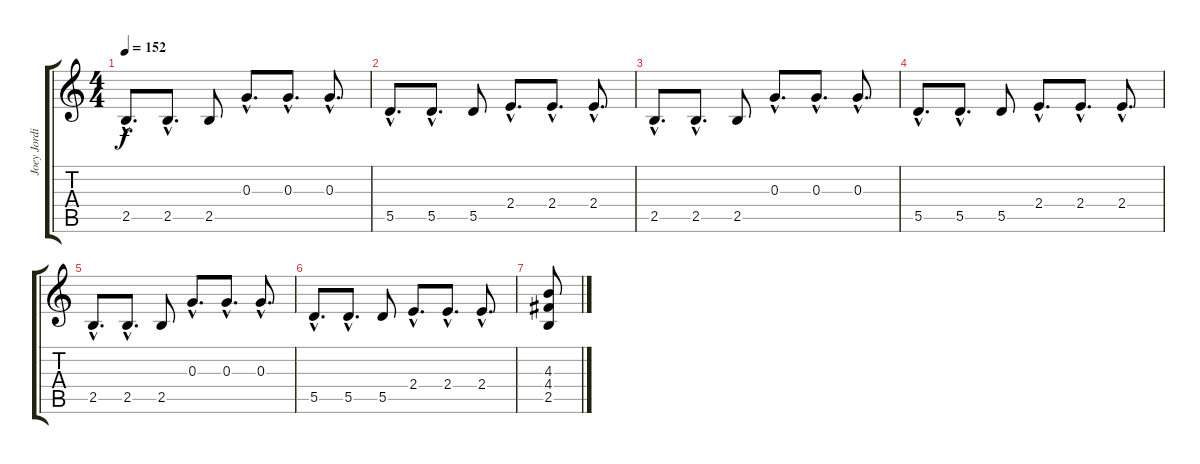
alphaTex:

\track ("Joey Jordisson" "Joey Jordi") {instrument distortionguitar}
\staff {score tabs}
\tuning (E4 B3 G3 D3 A2 E2) {hide}
\ts (4 4)
\tempo 152
\clef g2
\ks c
2.5{hac}.8{d dy f} 2.5{hac}.8{d} 2.5.8 0.3{hac}.8{d} 0.3{hac}.8{d} 0.3{hac}.8{d} |
5.5{hac}.8{d} 5.5{hac}.8{d} 5.5.8 2.4{hac}.8{d} 2.4{hac}.8{d} 2.4{hac}.8{d} |
2.5{hac}.8{d} 2.5{hac}.8{d} 2.5.8 0.3{hac}.8{d} 0.3{hac}.8{d} 0.3{hac}.8{d} |
5.5{hac}.8{d} 5.5{hac}.8{d} 5.5.8 2.4{hac}.8{d} 2.4{hac}.8{d} 2.4{hac}.8{d} |
2.5{hac}.8{d} 2.5{hac}.8{d} 2.5.8 0.3{hac}.8{d} 0.3{hac}.8{d} 0.3{hac}.8{d} |
5.5{hac}.8{d} 5.5{hac}.8{d} 5.5.8 2.4{hac}.8{d} 2.4{hac}.8{d} 2.4{hac}.8{d} |
(4.3 4.4 2.5).8
